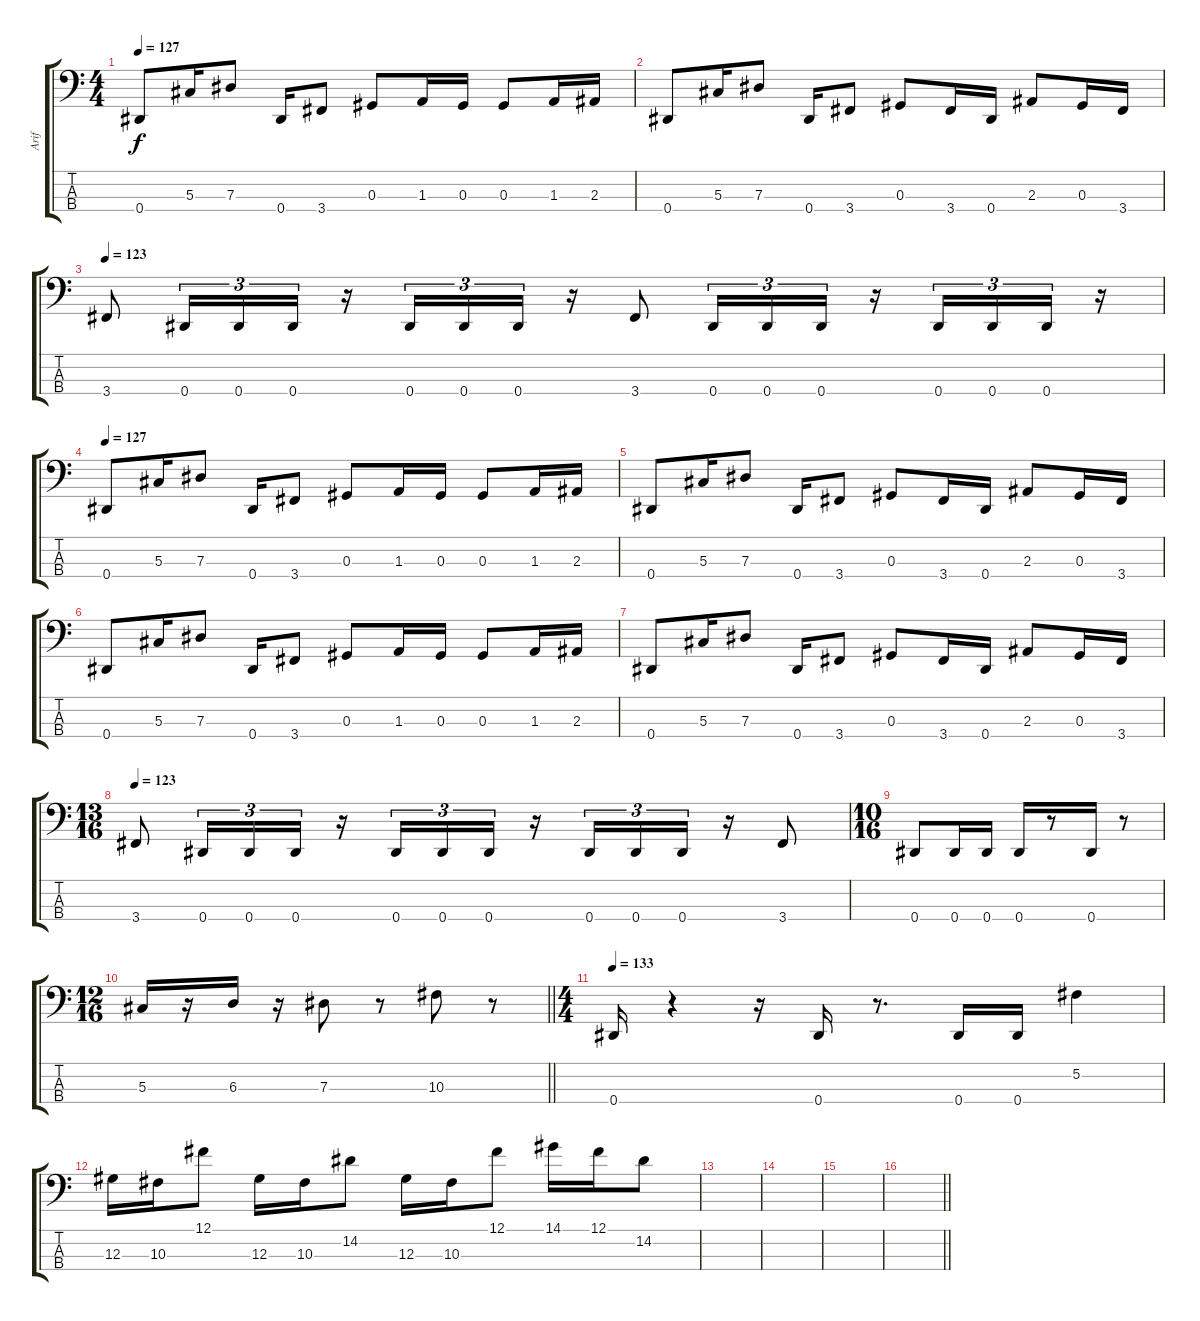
\track ("Arif" "Arif") {instrument electricbassfinger}
\staff {score tabs}
\tuning (Gb2 Db2 Ab1 Eb1) {hide}
\ts (4 4)
\tempo 127
\clef f4
\ks c
0.4.8{dy f} 5.3.16 7.3.8 0.4.16 3.4.8 0.3.8 1.3.16 0.3.16 0.3.8 1.3.16 2.3.16 |
0.4.8 5.3.16 7.3.8 0.4.16 3.4.8 0.3.8 3.4.16 0.4.16 2.3.8 0.3.16 3.4.16 |
\tempo 123
3.4.8 0.4.16{tu (3 2)} 0.4.16{tu (3 2)} 0.4.16{tu (3 2)} r.16 0.4.16{tu (3 2)} 0.4.16{tu (3 2)} 0.4.16{tu (3 2)} r.16 3.4.8 0.4.16{tu (3 2)} 0.4.16{tu (3 2)} 0.4.16{tu (3 2)} r.16 0.4.16{tu (3 2)} 0.4.16{tu (3 2)} 0.4.16{tu (3 2)} r.16 |
\tempo 127
0.4.8 5.3.16 7.3.8 0.4.16 3.4.8 0.3.8 1.3.16 0.3.16 0.3.8 1.3.16 2.3.16 |
0.4.8 5.3.16 7.3.8 0.4.16 3.4.8 0.3.8 3.4.16 0.4.16 2.3.8 0.3.16 3.4.16 |
0.4.8 5.3.16 7.3.8 0.4.16 3.4.8 0.3.8 1.3.16 0.3.16 0.3.8 1.3.16 2.3.16 |
0.4.8 5.3.16 7.3.8 0.4.16 3.4.8 0.3.8 3.4.16 0.4.16 2.3.8 0.3.16 3.4.16 |
\ts (13 16)
\tempo 123
3.4.8 0.4.16{tu (3 2)} 0.4.16{tu (3 2)} 0.4.16{tu (3 2)} r.16 0.4.16{tu (3 2)} 0.4.16{tu (3 2)} 0.4.16{tu (3 2)} r.16 0.4.16{tu (3 2)} 0.4.16{tu (3 2)} 0.4.16{tu (3 2)} r.16 3.4.8 |
\ts (10 16)
0.4.8 0.4.16 0.4.16 0.4.16 r.8 0.4.16 r.8 |
\ts (12 16)
\barLineRight lightlight
5.3.16 r.16 6.3.16 r.16 7.3.8 r.8 10.3.8 r.8 |
\ts (4 4)
\tempo 133
0.4.16 r.4 r.16 0.4.16 r.8{d} 0.4.16 0.4.16 5.2.4 |
12.3.16 10.3.16 12.1.8 12.3.16 10.3.16 14.2.8 12.3.16 10.3.16 12.1.8 14.1.16 12.1.16 14.2.8 |
|
|
|
\barLineRight lightlight
